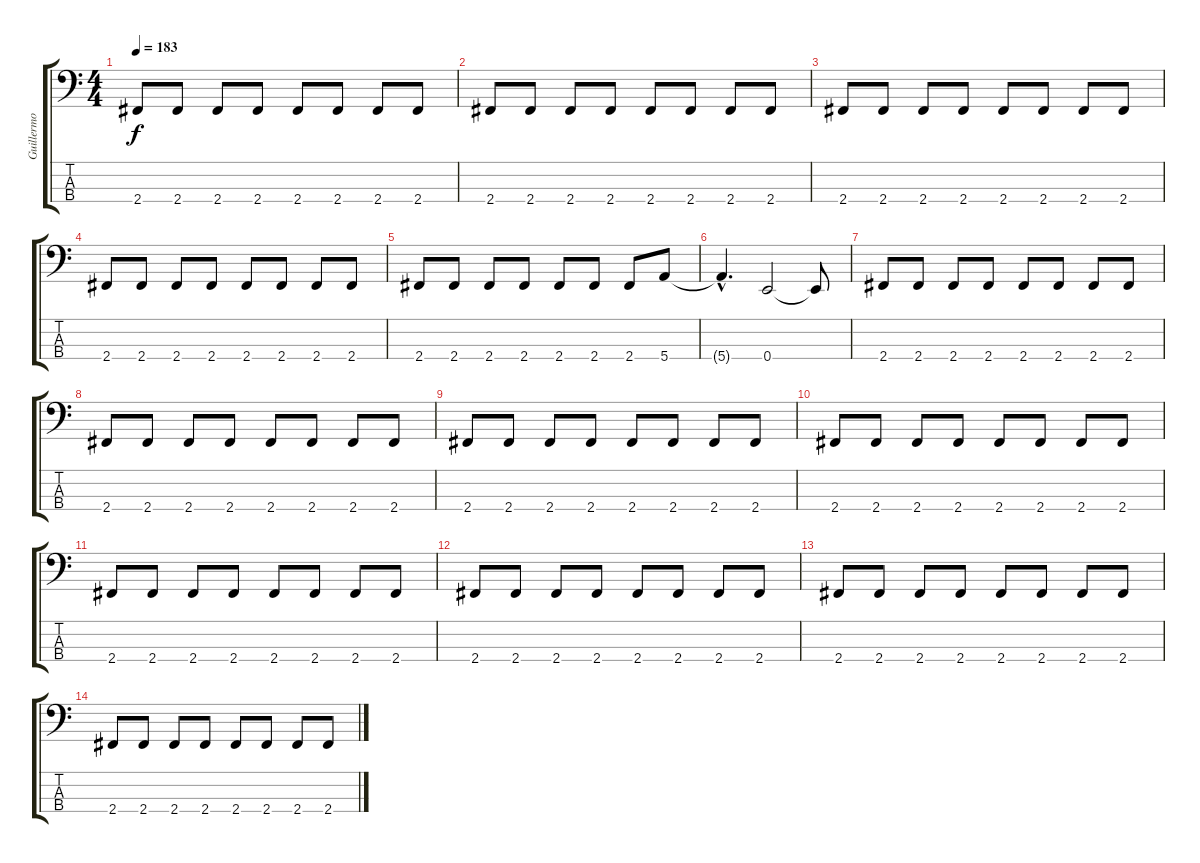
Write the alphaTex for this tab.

\track ("Guillermo Sanchez" "Guillermo ") {instrument electricbassfinger}
\staff {score tabs}
\tuning (G2 D2 A1 E1) {hide}
\ts (4 4)
\tempo 183
\clef f4
\ks c
2.4.8{dy f} 2.4.8 2.4.8 2.4.8 2.4.8 2.4.8 2.4.8 2.4.8 |
2.4.8 2.4.8 2.4.8 2.4.8 2.4.8 2.4.8 2.4.8 2.4.8 |
2.4.8 2.4.8 2.4.8 2.4.8 2.4.8 2.4.8 2.4.8 2.4.8 |
2.4.8 2.4.8 2.4.8 2.4.8 2.4.8 2.4.8 2.4.8 2.4.8 |
2.4.8 2.4.8 2.4.8 2.4.8 2.4.8 2.4.8 2.4.8 5.4.8 |
5.4{hac t}.4{d} 0.4.2 0.4{t}.8 |
2.4.8 2.4.8 2.4.8 2.4.8 2.4.8 2.4.8 2.4.8 2.4.8{volume 12} |
2.4.8 2.4.8 2.4.8 2.4.8 2.4.8 2.4.8 2.4.8 2.4.8{volume 10} |
2.4.8 2.4.8 2.4.8 2.4.8 2.4.8 2.4.8 2.4.8 2.4.8{volume 8} |
2.4.8 2.4.8 2.4.8 2.4.8 2.4.8 2.4.8 2.4.8 2.4.8{volume 6} |
2.4.8 2.4.8 2.4.8 2.4.8 2.4.8 2.4.8 2.4.8 2.4.8{volume 4} |
2.4.8 2.4.8 2.4.8 2.4.8 2.4.8 2.4.8 2.4.8 2.4.8{volume 3} |
2.4.8 2.4.8 2.4.8 2.4.8 2.4.8 2.4.8 2.4.8 2.4.8{volume 1} |
2.4.8 2.4.8 2.4.8 2.4.8 2.4.8 2.4.8 2.4.8 2.4.8{volume 0}
